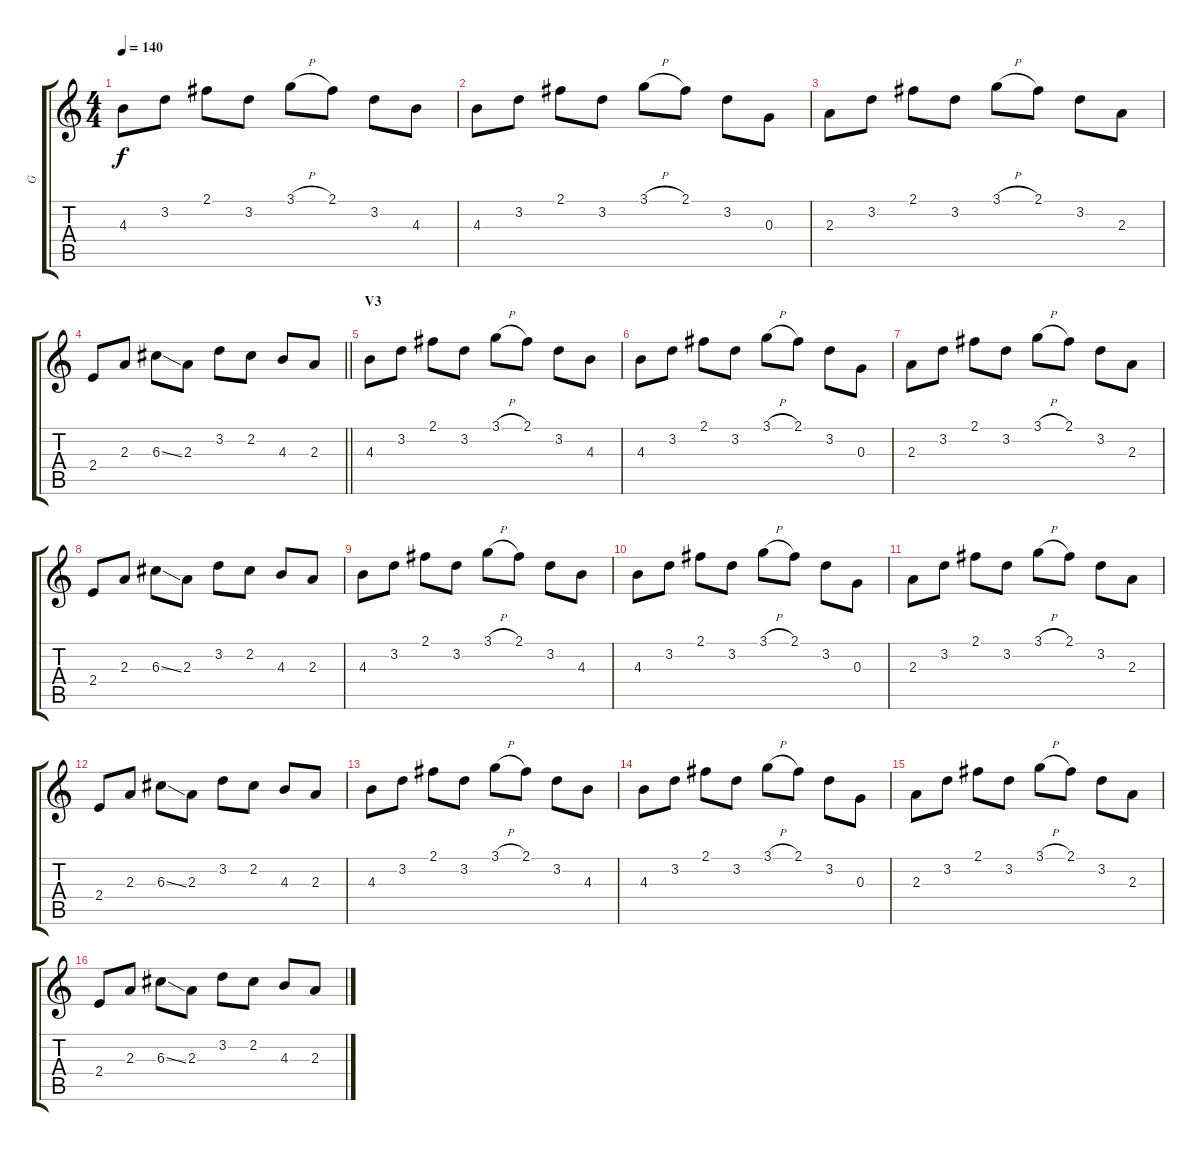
\track ("G" "G") {instrument acousticguitarnylon}
\staff {score tabs}
\tuning (E4 B3 G3 D3 A2 E2) {hide}
\ts (4 4)
\tempo 140
\clef g2
\ks c
4.3.8{dy f} 3.2.8 2.1.8 3.2.8 3.1{h}.8 2.1.8 3.2.8 4.3.8 |
4.3.8 3.2.8 2.1.8 3.2.8 3.1{h}.8 2.1.8 3.2.8 0.3.8 |
2.3.8 3.2.8 2.1.8 3.2.8 3.1{h}.8 2.1.8 3.2.8 2.3.8 |
\barLineRight lightlight
2.4.8 2.3.8 6.3{ss}.8 2.3.8 3.2.8 2.2.8 4.3.8 2.3.8 |
\section ("" "V3")
4.3.8 3.2.8 2.1.8 3.2.8 3.1{h}.8 2.1.8 3.2.8 4.3.8 |
4.3.8 3.2.8 2.1.8 3.2.8 3.1{h}.8 2.1.8 3.2.8 0.3.8 |
2.3.8 3.2.8 2.1.8 3.2.8 3.1{h}.8 2.1.8 3.2.8 2.3.8 |
2.4.8 2.3.8 6.3{ss}.8 2.3.8 3.2.8 2.2.8 4.3.8 2.3.8 |
4.3.8 3.2.8 2.1.8 3.2.8 3.1{h}.8 2.1.8 3.2.8 4.3.8 |
4.3.8 3.2.8 2.1.8 3.2.8 3.1{h}.8 2.1.8 3.2.8 0.3.8 |
2.3.8 3.2.8 2.1.8 3.2.8 3.1{h}.8 2.1.8 3.2.8 2.3.8 |
2.4.8 2.3.8 6.3{ss}.8 2.3.8 3.2.8 2.2.8 4.3.8 2.3.8 |
4.3.8 3.2.8 2.1.8 3.2.8 3.1{h}.8 2.1.8 3.2.8 4.3.8 |
4.3.8 3.2.8 2.1.8 3.2.8 3.1{h}.8 2.1.8 3.2.8 0.3.8 |
2.3.8 3.2.8 2.1.8 3.2.8 3.1{h}.8 2.1.8 3.2.8 2.3.8 |
2.4.8 2.3.8 6.3{ss}.8 2.3.8 3.2.8 2.2.8 4.3.8 2.3.8
